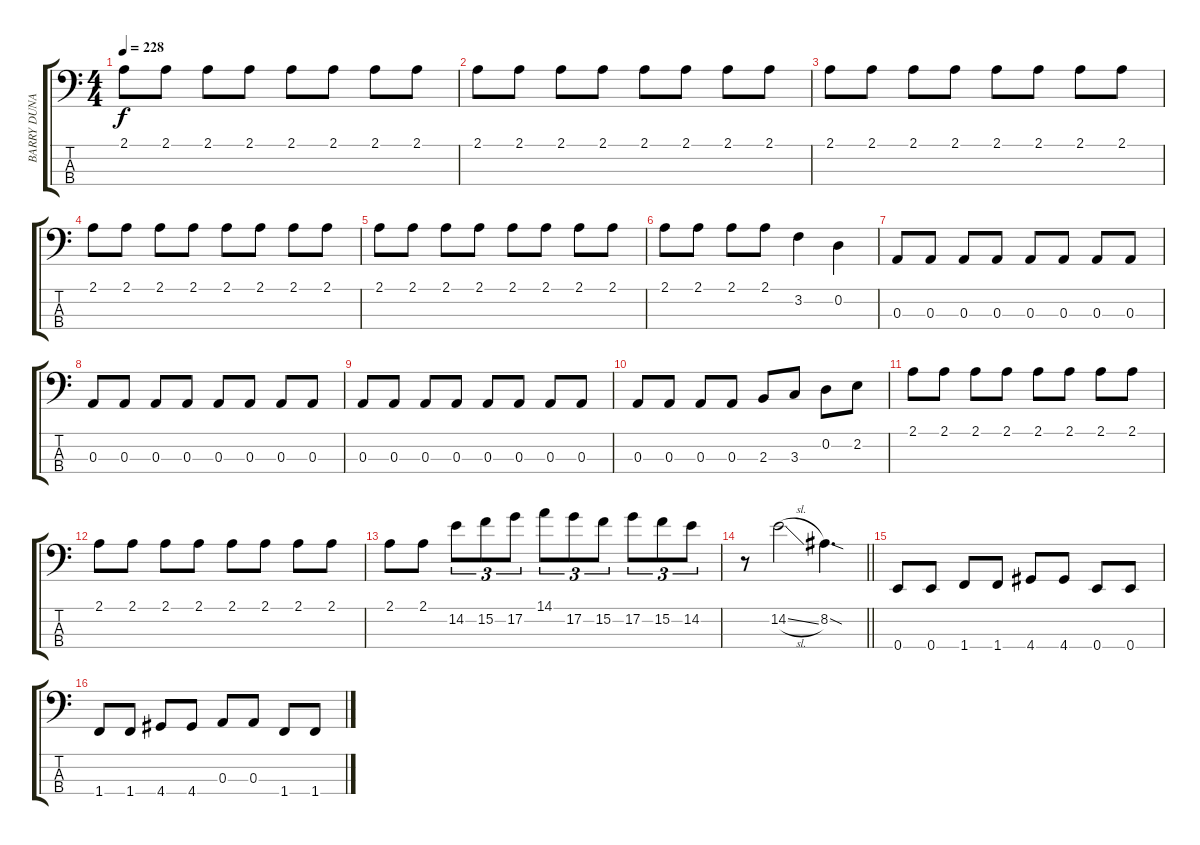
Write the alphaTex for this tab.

\track ("BARRY DUNAWAY" "BARRY DUNA") {instrument electricbassfinger}
\staff {score tabs}
\tuning (G2 D2 A1 E1) {hide}
\ts (4 4)
\tempo 228
\clef f4
\ks c
2.1.8{dy f} 2.1.8 2.1.8 2.1.8 2.1.8 2.1.8 2.1.8 2.1.8 |
2.1.8 2.1.8 2.1.8 2.1.8 2.1.8 2.1.8 2.1.8 2.1.8 |
2.1.8 2.1.8 2.1.8 2.1.8 2.1.8 2.1.8 2.1.8 2.1.8 |
2.1.8 2.1.8 2.1.8 2.1.8 2.1.8 2.1.8 2.1.8 2.1.8 |
2.1.8 2.1.8 2.1.8 2.1.8 2.1.8 2.1.8 2.1.8 2.1.8 |
2.1.8 2.1.8 2.1.8 2.1.8 3.2.4 0.2.4 |
0.3.8 0.3.8 0.3.8 0.3.8 0.3.8 0.3.8 0.3.8 0.3.8 |
0.3.8 0.3.8 0.3.8 0.3.8 0.3.8 0.3.8 0.3.8 0.3.8 |
0.3.8 0.3.8 0.3.8 0.3.8 0.3.8 0.3.8 0.3.8 0.3.8 |
0.3.8 0.3.8 0.3.8 0.3.8 2.3.8 3.3.8 0.2.8 2.2.8 |
2.1.8 2.1.8 2.1.8 2.1.8 2.1.8 2.1.8 2.1.8 2.1.8 |
2.1.8 2.1.8 2.1.8 2.1.8 2.1.8 2.1.8 2.1.8 2.1.8 |
2.1.8 2.1.8 14.2.8{tu (3 2)} 15.2.8{tu (3 2)} 17.2.8{tu (3 2)} 14.1.8{tu (3 2)} 17.2.8{tu (3 2)} 15.2.8{tu (3 2)} 17.2.8{tu (3 2)} 15.2.8{tu (3 2)} 14.2.8{tu (3 2)} |
\barLineRight lightlight
r.8 14.2{sl}.2 8.2{sod}.4{d} |
0.4.8 0.4.8 1.4.8 1.4.8 4.4.8 4.4.8 0.4.8 0.4.8 |
1.4.8 1.4.8 4.4.8 4.4.8 0.3.8 0.3.8 1.4.8 1.4.8
